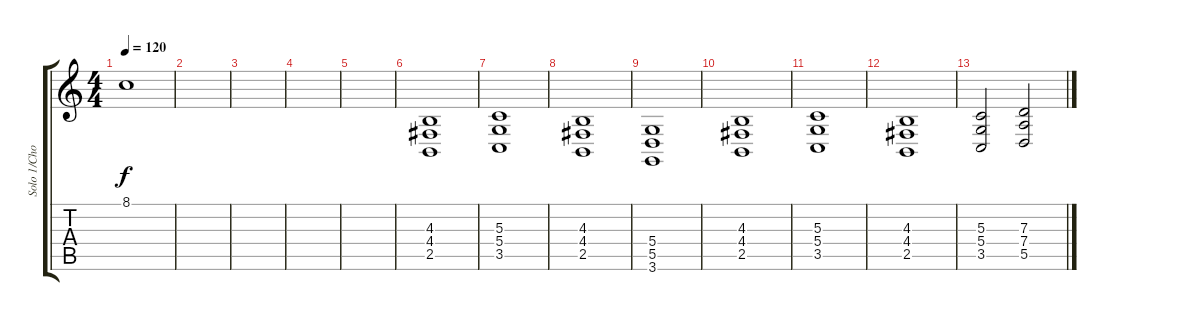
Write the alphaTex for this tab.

\track ("Solo 1/Choir?/Orchestra" "Solo 1/Cho") {instrument stringensemble2}
\staff {score tabs}
\tuning (E4 B3 G3 D3 A2 E2) {hide}
\ts (4 4)
\tempo 120
\clef g2
\ks c
8.1.1{dy f} |
|
|
|
|
(4.3 4.4 2.5).1{instrument stringensemble2} |
(5.3 5.4 3.5).1 |
(4.3 4.4 2.5).1 |
(5.4 5.5 3.6).1 |
(4.3 4.4 2.5).1 |
(5.3 5.4 3.5).1 |
(4.3 4.4 2.5).1 |
(5.3 5.4 3.5).2 (7.3 7.4 5.5).2
